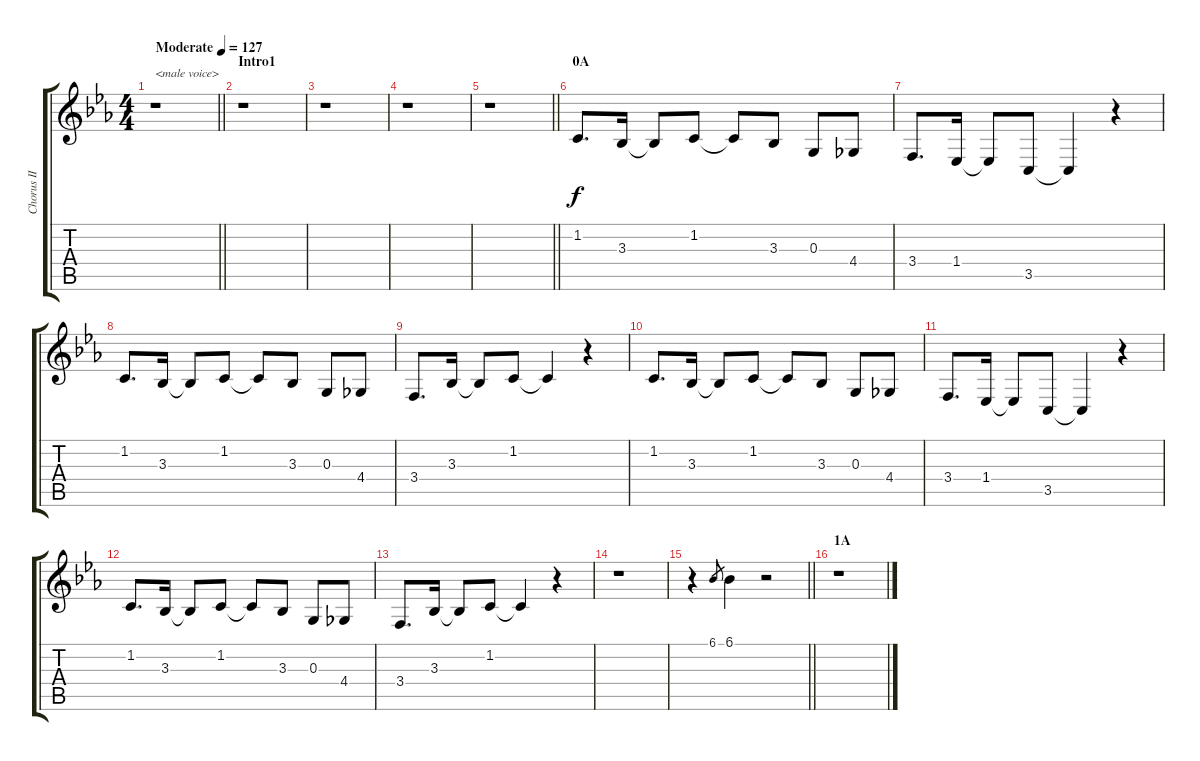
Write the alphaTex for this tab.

\track ("Chorus II" "Chorus II") {instrument voiceoohs}
\staff {score tabs}
\tuning (E4 B3 G3 D3 A2 E2) {hide}
\ts (4 4)
\tempo (127 "Moderate")
\clef g2
\barLineRight lightlight
\ks eb
r.1{txt "<male voice>" dy f instrument voiceoohs} |
\section ("" "Intro1")
r.1 |
r.1 |
r.1 |
\barLineRight lightlight
r.1 |
\section ("" "0A")
1.2.8{d} 3.3.16 3.3{t}.8 1.2.8 1.2{t}.8 3.3.8 0.3.8 4.4.8 |
3.4.8{d} 1.4.16 1.4{t}.8 3.5.8 3.5{t}.4 r.4 |
1.2.8{d} 3.3.16 3.3{t}.8 1.2.8 1.2{t}.8 3.3.8 0.3.8 4.4.8 |
3.4.8{d} 3.3.16 3.3{t}.8 1.2.8 1.2{t}.4 r.4 |
1.2.8{d} 3.3.16 3.3{t}.8 1.2.8 1.2{t}.8 3.3.8 0.3.8 4.4.8 |
3.4.8{d} 1.4.16 1.4{t}.8 3.5.8 3.5{t}.4 r.4 |
1.2.8{d} 3.3.16 3.3{t}.8 1.2.8 1.2{t}.8 3.3.8 0.3.8 4.4.8 |
3.4.8{d} 3.3.16 3.3{t}.8 1.2.8 1.2{t}.4 r.4 |
r.1 |
\barLineRight lightlight
r.4 6.1.8{gr} 6.1.4 r.2 |
\section ("" "1A")
r.1
